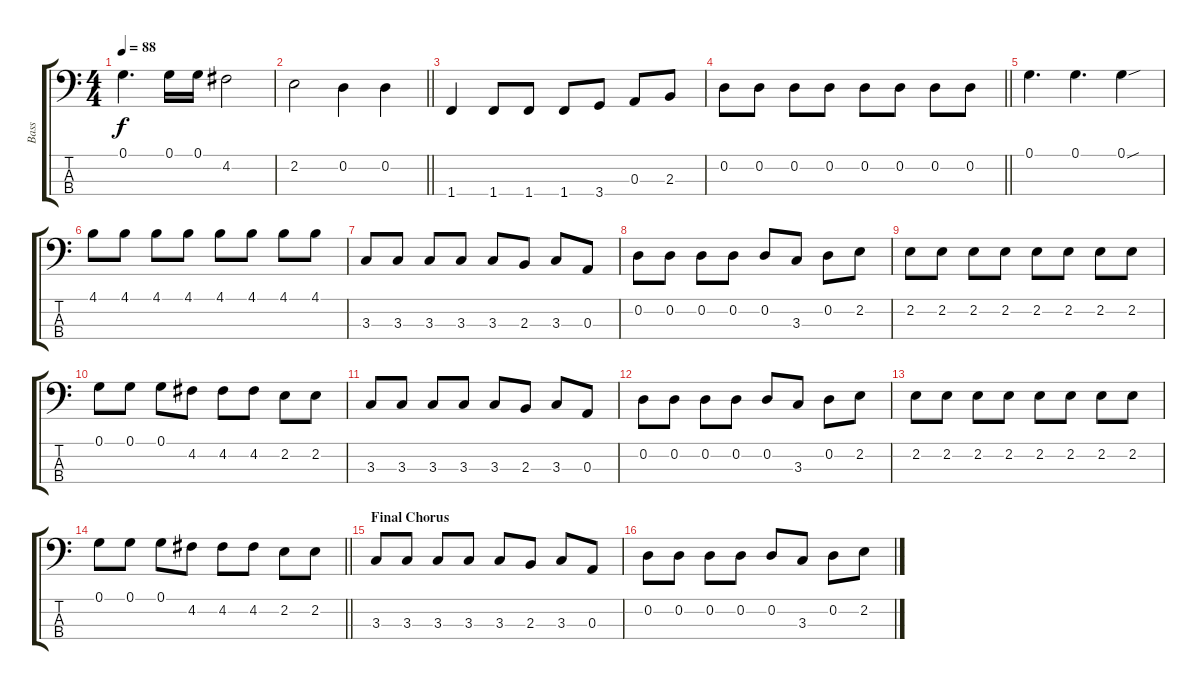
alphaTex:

\track ("Bass" "Bass") {instrument electricbasspick}
\staff {score tabs}
\tuning (G2 D2 A1 E1) {hide}
\ts (4 4)
\tempo 88
\clef f4
\ks c
0.1.4{d dy f} 0.1.16 0.1.16 4.2.2 |
\barLineRight lightlight
2.2.2 0.2.4 0.2.4 |
1.4.4 1.4.8 1.4.8 1.4.8 3.4.8 0.3.8 2.3.8 |
\barLineRight lightlight
0.2.8 0.2.8 0.2.8 0.2.8 0.2.8 0.2.8 0.2.8 0.2.8 |
0.1.4{d} 0.1.4{d} 0.1{sou}.4 |
4.1.8 4.1.8 4.1.8 4.1.8 4.1.8 4.1.8 4.1.8 4.1.8 |
3.3.8 3.3.8 3.3.8 3.3.8 3.3.8 2.3.8 3.3.8 0.3.8 |
0.2.8 0.2.8 0.2.8 0.2.8 0.2.8 3.3.8 0.2.8 2.2.8 |
2.2.8 2.2.8 2.2.8 2.2.8 2.2.8 2.2.8 2.2.8 2.2.8 |
0.1.8 0.1.8 0.1.8 4.2.8 4.2.8 4.2.8 2.2.8 2.2.8 |
3.3.8 3.3.8 3.3.8 3.3.8 3.3.8 2.3.8 3.3.8 0.3.8 |
0.2.8 0.2.8 0.2.8 0.2.8 0.2.8 3.3.8 0.2.8 2.2.8 |
2.2.8 2.2.8 2.2.8 2.2.8 2.2.8 2.2.8 2.2.8 2.2.8 |
\barLineRight lightlight
0.1.8 0.1.8 0.1.8 4.2.8 4.2.8 4.2.8 2.2.8 2.2.8 |
\section ("" "Final Chorus")
3.3.8 3.3.8 3.3.8 3.3.8 3.3.8 2.3.8 3.3.8 0.3.8 |
0.2.8 0.2.8 0.2.8 0.2.8 0.2.8 3.3.8 0.2.8 2.2.8
